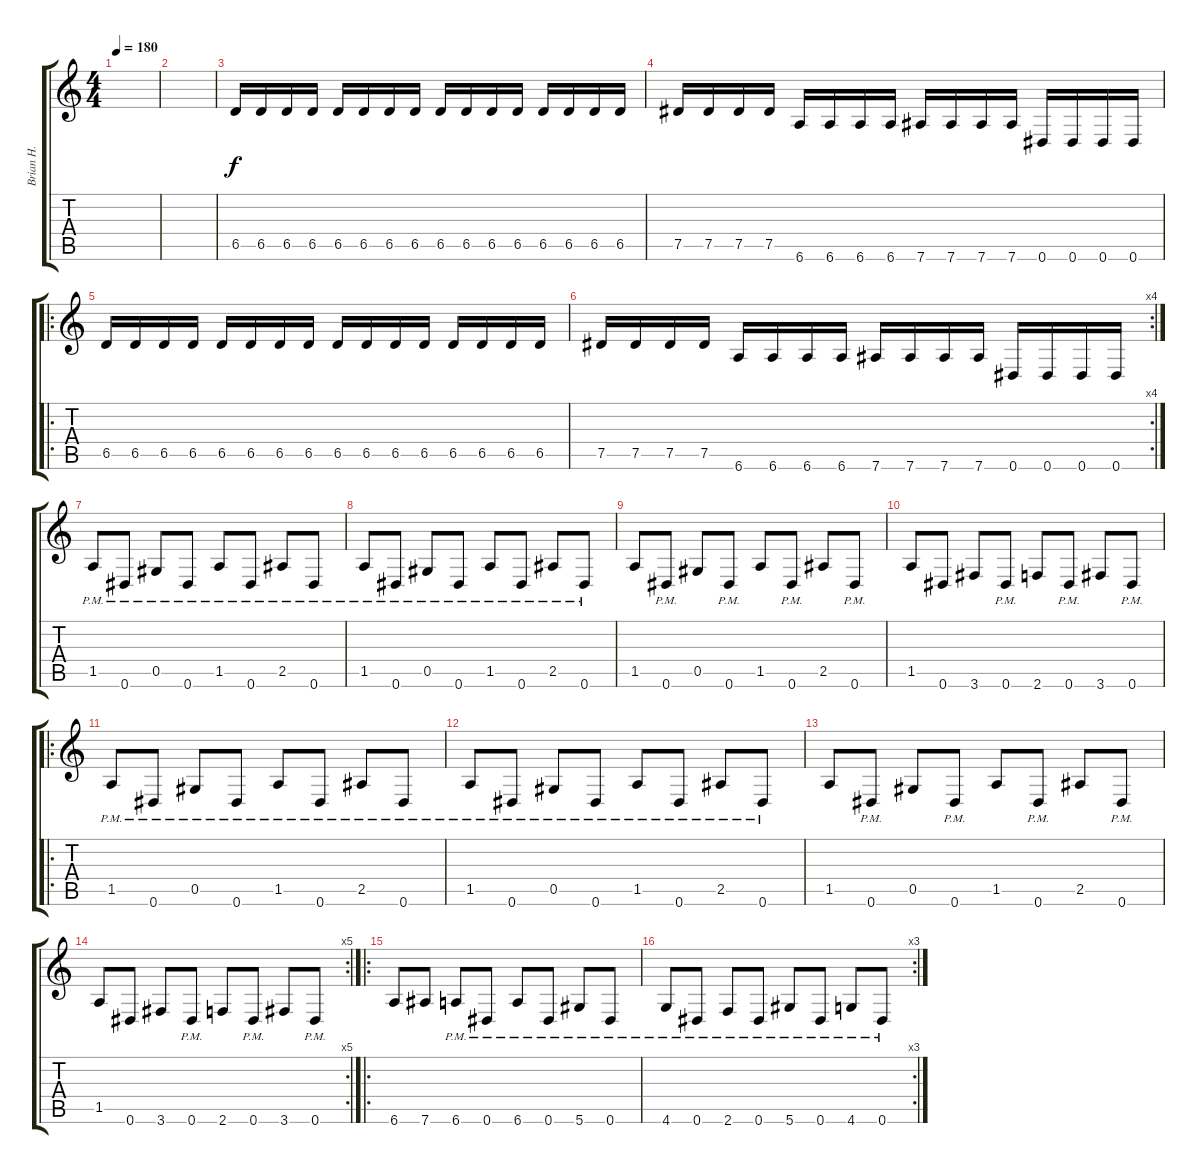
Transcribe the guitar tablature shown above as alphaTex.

\track ("Brian H." "Brian H.") {instrument distortionguitar}
\staff {score tabs}
\tuning (Eb4 Bb3 Gb3 Db3 Ab2 Eb2) {hide}
\ts (4 4)
\tempo 180
\clef g2
\ks c
|
|
6.5.16 6.5.16 6.5.16 6.5.16 6.5.16 6.5.16 6.5.16 6.5.16 6.5.16 6.5.16 6.5.16 6.5.16 6.5.16 6.5.16 6.5.16 6.5.16 |
7.5.16 7.5.16 7.5.16 7.5.16 6.6.16 6.6.16 6.6.16 6.6.16 7.6.16 7.6.16 7.6.16 7.6.16 0.6.16 0.6.16 0.6.16 0.6.16 |
\ro
6.5.16 6.5.16 6.5.16 6.5.16 6.5.16 6.5.16 6.5.16 6.5.16 6.5.16 6.5.16 6.5.16 6.5.16 6.5.16 6.5.16 6.5.16 6.5.16 |
\rc 4
7.5.16 7.5.16 7.5.16 7.5.16 6.6.16 6.6.16 6.6.16 6.6.16 7.6.16 7.6.16 7.6.16 7.6.16 0.6.16 0.6.16 0.6.16 0.6.16 |
1.5{pm}.8 0.6{pm}.8 0.5{pm}.8 0.6{pm}.8 1.5{pm}.8 0.6{pm}.8 2.5{pm}.8 0.6{pm}.8 |
1.5{pm}.8 0.6{pm}.8 0.5{pm}.8 0.6{pm}.8 1.5{pm}.8 0.6{pm}.8 2.5{pm}.8 0.6{pm}.8 |
1.5.8 0.6{pm}.8 0.5.8 0.6{pm}.8 1.5.8 0.6{pm}.8 2.5.8 0.6{pm}.8 |
1.5.8 0.6.8 3.6.8 0.6{pm}.8 2.6.8 0.6{pm}.8 3.6.8 0.6{pm}.8 |
\ro
1.5{pm}.8 0.6{pm}.8 0.5{pm}.8 0.6{pm}.8 1.5{pm}.8 0.6{pm}.8 2.5{pm}.8 0.6{pm}.8 |
1.5{pm}.8 0.6{pm}.8 0.5{pm}.8 0.6{pm}.8 1.5{pm}.8 0.6{pm}.8 2.5{pm}.8 0.6{pm}.8 |
1.5.8 0.6{pm}.8 0.5.8 0.6{pm}.8 1.5.8 0.6{pm}.8 2.5.8 0.6{pm}.8 |
\rc 5
1.5.8 0.6.8 3.6.8 0.6{pm}.8 2.6.8 0.6{pm}.8 3.6.8 0.6{pm}.8 |
\ro
6.6.8 7.6.8 6.6{pm}.8 0.6{pm}.8 6.6{pm}.8 0.6{pm}.8 5.6{pm}.8 0.6{pm}.8 |
\rc 3
4.6{pm}.8 0.6{pm}.8 2.6{pm}.8 0.6{pm}.8 5.6{pm}.8 0.6{pm}.8 4.6{pm}.8 0.6{pm}.8
